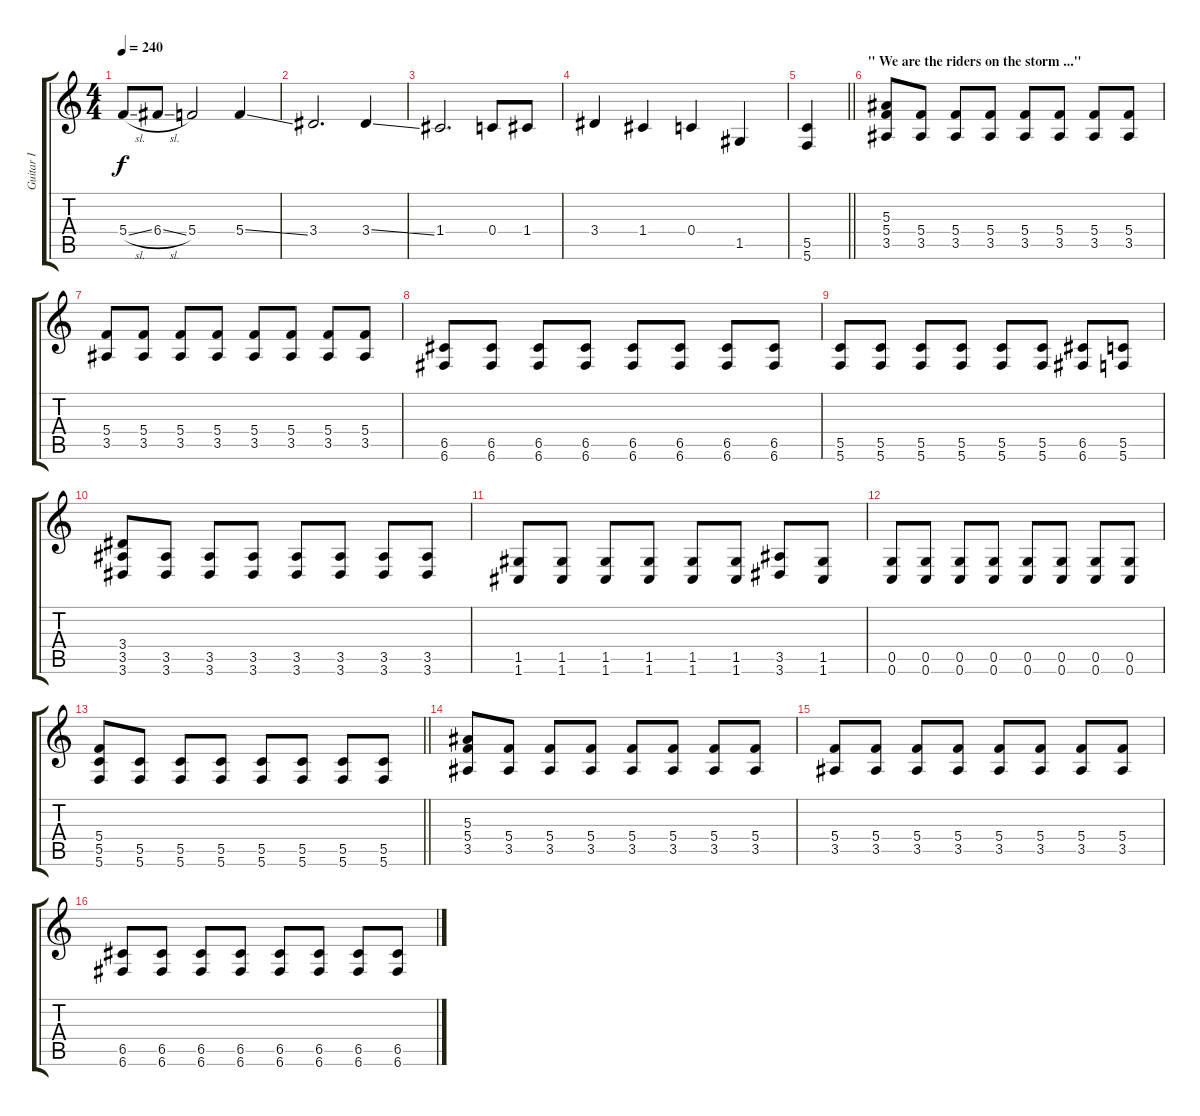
\track ("Guitar I" "Guitar I") {instrument distortionguitar}
\staff {score tabs}
\tuning (D4 A3 F3 C3 G2 C2) {hide}
\ts (4 4)
\tempo 240
\clef g2
\ks c
5.4{sl}.8{dy f} 6.4{sl}.8 5.4.2 5.4{ss}.4 |
3.4.2{d} 3.4{ss}.4 |
1.4.2{d} 0.4.8 1.4.8 |
3.4.4 1.4.4 0.4.4 1.5.4 |
\barLineRight lightlight
(5.5 5.6).4 |
\section ("" "\" We are the riders on the storm ...\" ")
(5.3 5.4 3.5).8 (5.4 3.5).8 (5.4 3.5).8 (5.4 3.5).8 (5.4 3.5).8 (5.4 3.5).8 (5.4 3.5).8 (5.4 3.5).8 |
(5.4 3.5).8 (5.4 3.5).8 (5.4 3.5).8 (5.4 3.5).8 (5.4 3.5).8 (5.4 3.5).8 (5.4 3.5).8 (5.4 3.5).8 |
(6.5 6.6).8 (6.5 6.6).8 (6.5 6.6).8 (6.5 6.6).8 (6.5 6.6).8 (6.5 6.6).8 (6.5 6.6).8 (6.5 6.6).8 |
(5.5 5.6).8 (5.5 5.6).8 (5.5 5.6).8 (5.5 5.6).8 (5.5 5.6).8 (5.5 5.6).8 (6.5 6.6).8 (5.5 5.6).8 |
(3.4 3.5 3.6).8 (3.5 3.6).8 (3.5 3.6).8 (3.5 3.6).8 (3.5 3.6).8 (3.5 3.6).8 (3.5 3.6).8 (3.5 3.6).8 |
(1.5 1.6).8 (1.5 1.6).8 (1.5 1.6).8 (1.5 1.6).8 (1.5 1.6).8 (1.5 1.6).8 (3.5 3.6).8 (1.5 1.6).8 |
(0.5 0.6).8 (0.5 0.6).8 (0.5 0.6).8 (0.5 0.6).8 (0.5 0.6).8 (0.5 0.6).8 (0.5 0.6).8 (0.5 0.6).8 |
\barLineRight lightlight
(5.4 5.5 5.6).8 (5.5 5.6).8 (5.5 5.6).8 (5.5 5.6).8 (5.5 5.6).8 (5.5 5.6).8 (5.5 5.6).8 (5.5 5.6).8 |
(5.3 5.4 3.5).8 (5.4 3.5).8 (5.4 3.5).8 (5.4 3.5).8 (5.4 3.5).8 (5.4 3.5).8 (5.4 3.5).8 (5.4 3.5).8 |
(5.4 3.5).8 (5.4 3.5).8 (5.4 3.5).8 (5.4 3.5).8 (5.4 3.5).8 (5.4 3.5).8 (5.4 3.5).8 (5.4 3.5).8 |
(6.5 6.6).8 (6.5 6.6).8 (6.5 6.6).8 (6.5 6.6).8 (6.5 6.6).8 (6.5 6.6).8 (6.5 6.6).8 (6.5 6.6).8
